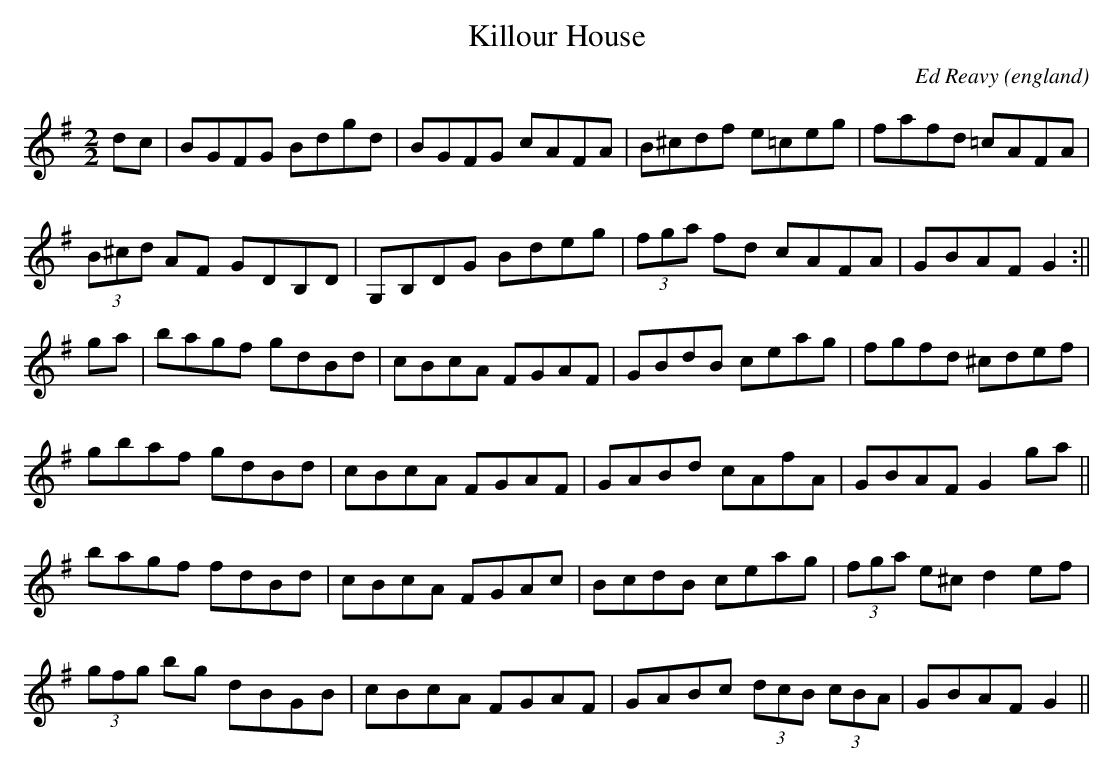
X:1
T:Killour House
O:england
C:Ed Reavy
M:2/2
L:1/8
K:G
dc|BGFG Bdgd|BGFG cAFA|B^cdf e=ceg|fafd =cAFA|
(3B^cd AF GDB,D|G,B,DG Bdeg|(3fga fd cAFA|GBAF G2:||
ga|bagf gdBd|cBcA FGAF|GBdB ceag|fgfd ^cdef|
gbaf gdBd|cBcA FGAF|GABd cAfA|GBAF G2 ga||
bagf fdBd|cBcA FGAc|BcdB ceag|(3fga e^c d2 ef|
(3gfg bg dBGB|cBcA FGAF|GABc (3dcB (3cBA|GBAF G2||
